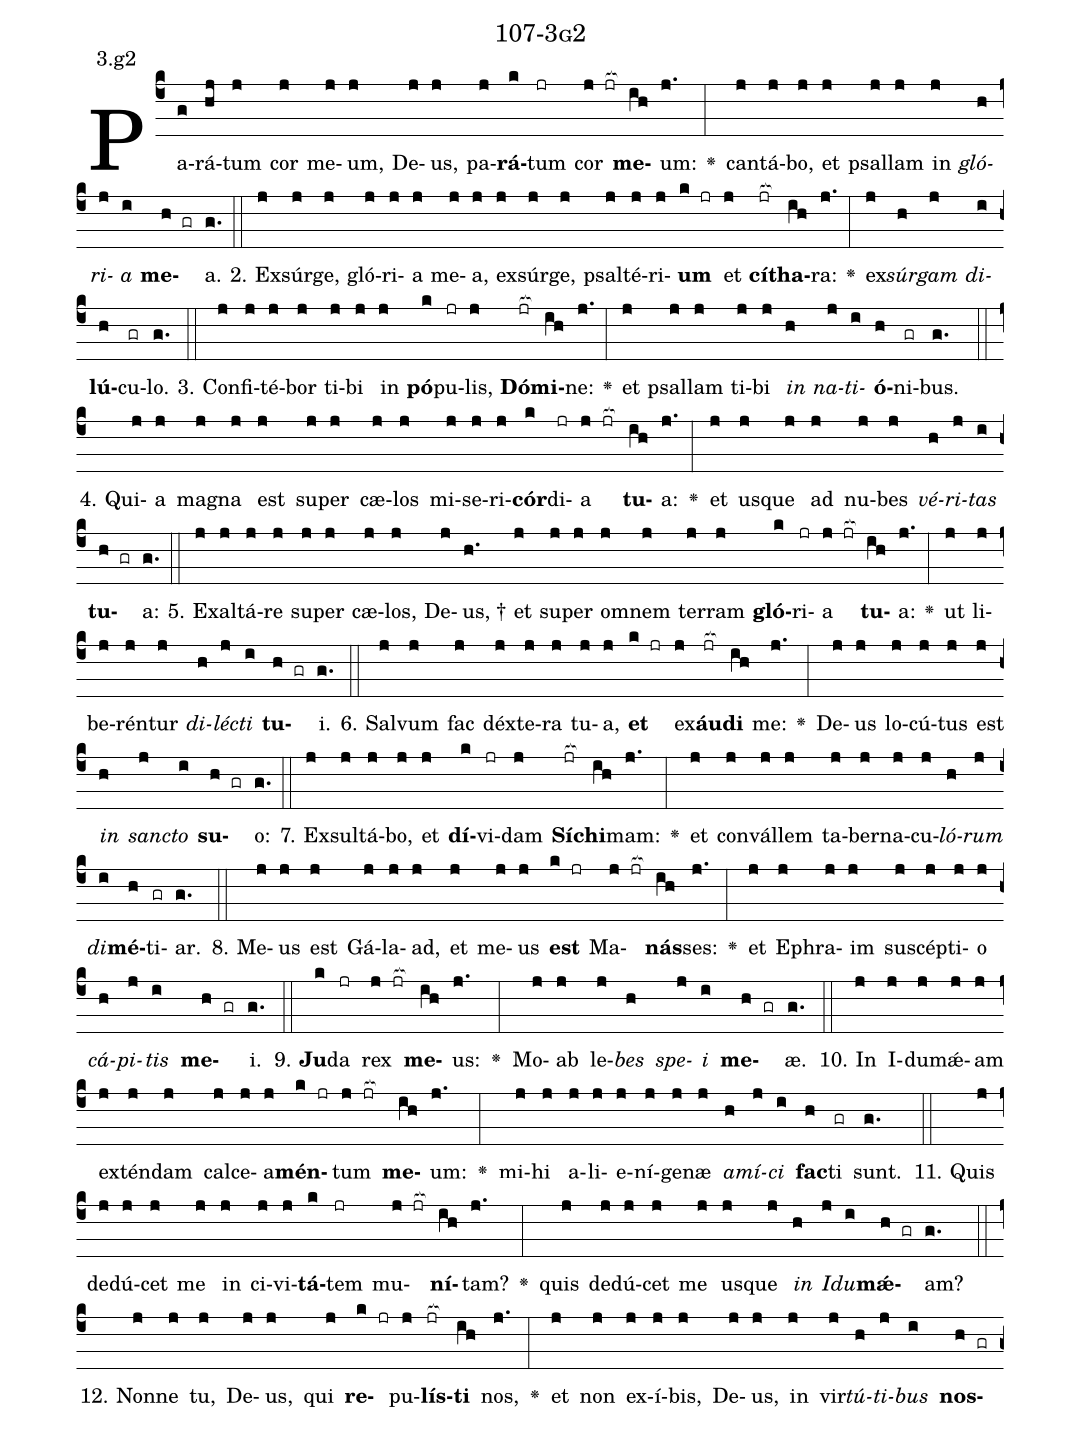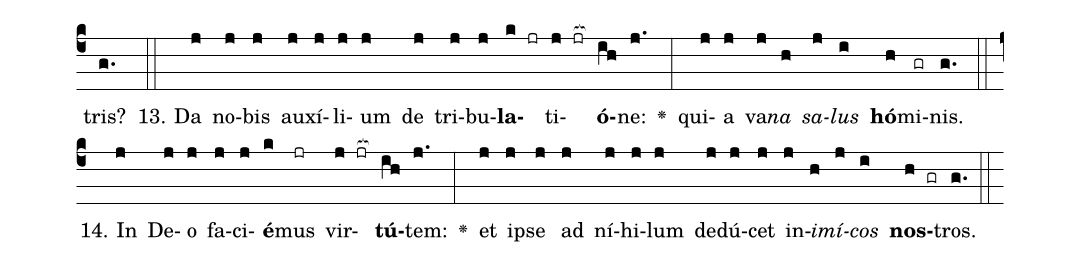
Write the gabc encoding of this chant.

name: 107-3g2;
annotation: 3.g2;
%%
(c4)Pa(g)rá(hj)tum(j) cor(j) me(j)um,(j) De(j)us,(j) pa(j)<b>rá</b>(k)tum(jr) cor(j jr[ocb:1{]) <b>me</b>(ih[ocb:0}])um:(j.) <v>\greheightstar</v>(:) can(j)tá(j)bo,(j) et(j) psal(j)lam(j) in(j) <i>gló</i>(h)<i>ri</i>(j)<i>a</i>(i) <b>me</b>(h gr)a.(g.) (::)
2. Ex(j)súr(j)ge,(j) gló(j)ri(j)a(j) me(j)a,(j) ex(j)súr(j)ge,(j) psal(j)té(j)ri(j)<b>um</b>(k jr) et(j) <b>cí</b>(jr[ocb:1{])<b>tha</b>(ih[ocb:0}])ra:(j.) <v>\greheightstar</v>(:) ex(j)<i>súr</i>(h)<i>gam</i>(j) <i>di</i>(i)<b>lú</b>(h)cu(gr)lo.(g.) (::)
3. Con(j)fi(j)té(j)bor(j) ti(j)bi(j) in(j) <b>pó</b>(k)pu(jr)lis,(j) <b>Dó</b>(jr[ocb:1{])<b>mi</b>(ih[ocb:0}])ne:(j.) <v>\greheightstar</v>(:) et(j) psal(j)lam(j) ti(j)bi(j) <i>in</i>(h) <i>na</i>(j)<i>ti</i>(i)<b>ó</b>(h)ni(gr)bus.(g.) (::)
4. Qui(j)a(j) ma(j)gna(j) est(j) su(j)per(j) cæ(j)los(j) mi(j)se(j)ri(j)<b>cór</b>(k)di(jr)a(j jr[ocb:1{]) <b>tu</b>(ih[ocb:0}])a:(j.) <v>\greheightstar</v>(:) et(j) us(j)que(j) ad(j) nu(j)bes(j) <i>vé</i>(h)<i>ri</i>(j)<i>tas</i>(i) <b>tu</b>(h gr)a:(g.) (::)
5. Ex(j)al(j)tá(j)re(j) su(j)per(j) cæ(j)los,(j) De(j)us, †(h.) et(j) su(j)per(j) om(j)nem(j) ter(j)ram(j) <b>gló</b>(k)ri(jr)a(j jr[ocb:1{]) <b>tu</b>(ih[ocb:0}])a:(j.) <v>\greheightstar</v>(:) ut(j) li(j)be(j)rén(j)tur(j) <i>di</i>(h)<i>léc</i>(j)<i>ti</i>(i) <b>tu</b>(h gr)i.(g.) (::)
6. Sal(j)vum(j) fac(j) déx(j)te(j)ra(j) tu(j)a,(j) <b>et</b>(k jr) ex(j)<b>áu</b>(jr[ocb:1{])<b>di</b>(ih[ocb:0}]) me:(j.) <v>\greheightstar</v>(:) De(j)us(j) lo(j)cú(j)tus(j) est(j) <i>in</i>(h) <i>sanc</i>(j)<i>to</i>(i) <b>su</b>(h gr)o:(g.) (::)
7. Ex(j)sul(j)tá(j)bo,(j) et(j) <b>dí</b>(k)vi(jr)dam(j) <b>Sí</b>(jr[ocb:1{])<b>chi</b>(ih[ocb:0}])mam:(j.) <v>\greheightstar</v>(:) et(j) con(j)vál(j)lem(j) ta(j)ber(j)na(j)cu(j)<i>ló</i>(h)<i>rum</i>(j) <i>di</i>(i)<b>mé</b>(h)ti(gr)ar.(g.) (::)
8. Me(j)us(j) est(j) Gá(j)la(j)ad,(j) et(j) me(j)us(j) <b>est</b>(k jr) Ma(j jr[ocb:1{])<b>nás</b>(ih[ocb:0}])ses:(j.) <v>\greheightstar</v>(:) et(j) E(j)phra(j)im(j) su(j)scép(j)ti(j)o(j) <i>cá</i>(h)<i>pi</i>(j)<i>tis</i>(i) <b>me</b>(h gr)i.(g.) (::)
9. <b>Ju</b>(k)da(jr) rex(j jr[ocb:1{]) <b>me</b>(ih[ocb:0}])us:(j.) <v>\greheightstar</v>(:) Mo(j)ab(j) le(j)<i>bes</i>(h) <i>spe</i>(j)<i>i</i>(i) <b>me</b>(h gr)æ.(g.) (::)
10. In(j) I(j)du(j)mǽ(j)am(j) ex(j)tén(j)dam(j) cal(j)ce(j)a(j)<b>mén</b>(k jr)tum(j jr[ocb:1{]) <b>me</b>(ih[ocb:0}])um:(j.) <v>\greheightstar</v>(:) mi(j)hi(j) a(j)li(j)e(j)ní(j)ge(j)næ(j) <i>a</i>(h)<i>mí</i>(j)<i>ci</i>(i) <b>fac</b>(h)ti(gr) sunt.(g.) (::)
11. Quis(j) de(j)dú(j)cet(j) me(j) in(j) ci(j)vi(j)<b>tá</b>(k)tem(jr) mu(j jr[ocb:1{])<b>ní</b>(ih[ocb:0}])tam?(j.) <v>\greheightstar</v>(:) quis(j) de(j)dú(j)cet(j) me(j) us(j)que(j) <i>in</i>(h) <i>I</i>(j)<i>du</i>(i)<b>mǽ</b>(h gr)am?(g.) (::)
12. Non(j)ne(j) tu,(j) De(j)us,(j) qui(j) <b>re</b>(k jr)pu(j)<b>lís</b>(jr[ocb:1{])<b>ti</b>(ih[ocb:0}]) nos,(j.) <v>\greheightstar</v>(:) et(j) non(j) ex(j)í(j)bis,(j) De(j)us,(j) in(j) vir(j)<i>tú</i>(h)<i>ti</i>(j)<i>bus</i>(i) <b>nos</b>(h gr)tris?(g.) (::)
13. Da(j) no(j)bis(j) au(j)xí(j)li(j)um(j) de(j) tri(j)bu(j)<b>la</b>(k jr)ti(j jr[ocb:1{])<b>ó</b>(ih[ocb:0}])ne:(j.) <v>\greheightstar</v>(:) qui(j)a(j) va(j)<i>na</i>(h) <i>sa</i>(j)<i>lus</i>(i) <b>hó</b>(h)mi(gr)nis.(g.) (::)
14. In(j) De(j)o(j) fa(j)ci(j)<b>é</b>(k)mus(jr) vir(j jr[ocb:1{])<b>tú</b>(ih[ocb:0}])tem:(j.) <v>\greheightstar</v>(:) et(j) ip(j)se(j) ad(j) ní(j)hi(j)lum(j) de(j)dú(j)cet(j) in(j)<i>i</i>(h)<i>mí</i>(j)<i>cos</i>(i) <b>nos</b>(h gr)tros.(g.) (::)
